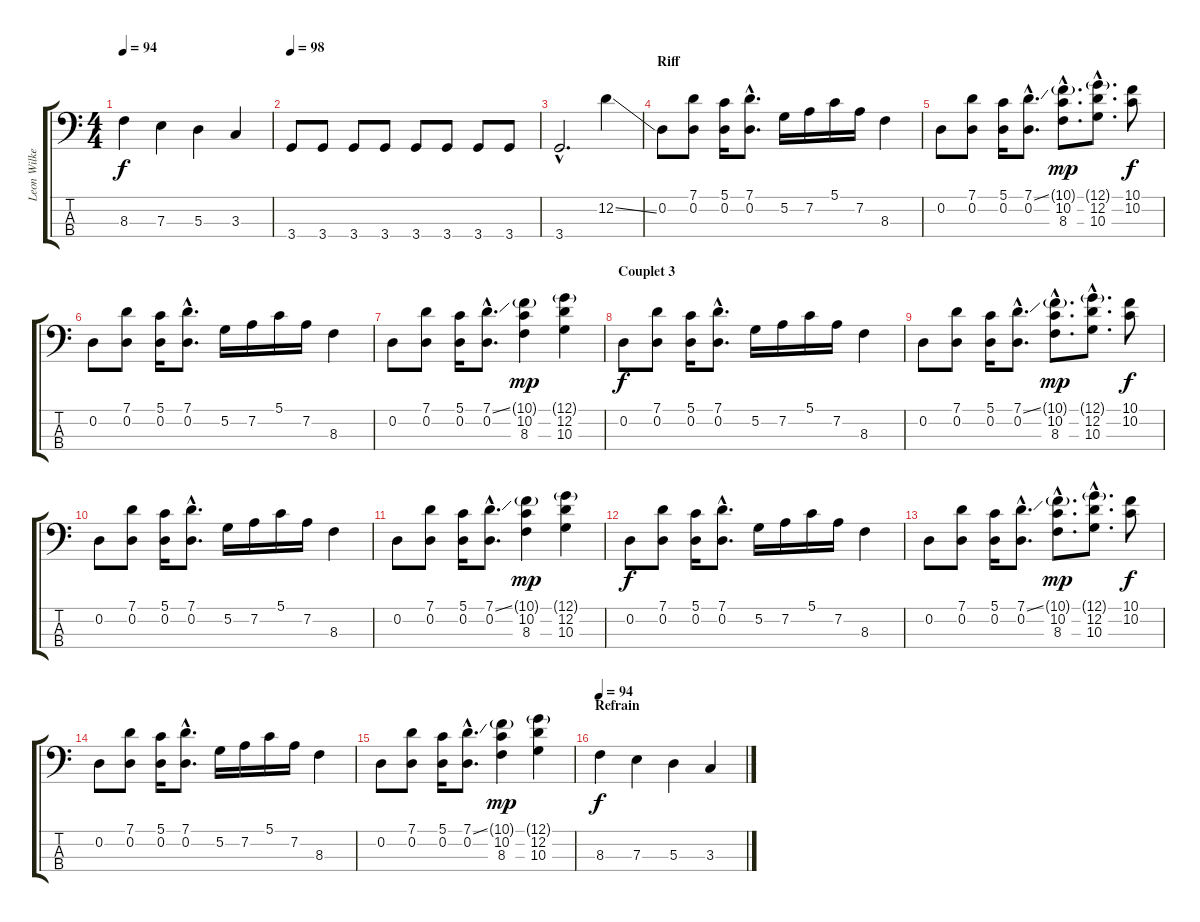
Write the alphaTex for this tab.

\track ("Leon Wilkeson (bass guitar)" "Leon Wilke") {instrument electricbasspick}
\staff {score tabs}
\tuning (G2 D2 A1 E1) {hide}
\ts (4 4)
\tempo 94
\clef f4
\ks c
8.3.4{dy f} 7.3.4 5.3.4 3.3.4 |
\tempo 98
3.4.8 3.4.8 3.4.8 3.4.8 3.4.8 3.4.8 3.4.8 3.4.8 |
3.4{hac}.2{d} 12.2{ss}.4 |
\section ("" "Riff")
0.2.8 (7.1 0.2).8 (5.1 0.2).16 (7.1{hac} 0.2{hac}).8{d} 5.2.16 7.2.16 5.1.16 7.2.16 8.3.4 |
0.2.8 (7.1 0.2).8 (5.1 0.2).16 (7.1{ss hac} 0.2{hac}).8{d} (10.1{g hac} 10.2{hac} 8.3{hac}).8{d dy mp} (12.1{g hac} 12.2{hac} 10.3{hac}).8{d} (10.1 10.2).8{dy f} |
0.2.8 (7.1 0.2).8 (5.1 0.2).16 (7.1{hac} 0.2{hac}).8{d} 5.2.16 7.2.16 5.1.16 7.2.16 8.3.4 |
0.2.8 (7.1 0.2).8 (5.1 0.2).16 (7.1{ss hac} 0.2{hac}).8{d} (10.1{g} 10.2 8.3).4{dy mp} (12.1{g} 12.2 10.3).4 |
\section ("" "Couplet 3")
0.2.8{dy f} (7.1 0.2).8 (5.1 0.2).16 (7.1{hac} 0.2{hac}).8{d} 5.2.16 7.2.16 5.1.16 7.2.16 8.3.4 |
0.2.8 (7.1 0.2).8 (5.1 0.2).16 (7.1{ss hac} 0.2{hac}).8{d} (10.1{g hac} 10.2{hac} 8.3{hac}).8{d dy mp} (12.1{g hac} 12.2{hac} 10.3{hac}).8{d} (10.1 10.2).8{dy f} |
0.2.8 (7.1 0.2).8 (5.1 0.2).16 (7.1{hac} 0.2{hac}).8{d} 5.2.16 7.2.16 5.1.16 7.2.16 8.3.4 |
0.2.8 (7.1 0.2).8 (5.1 0.2).16 (7.1{ss hac} 0.2{hac}).8{d} (10.1{g} 10.2 8.3).4{dy mp} (12.1{g} 12.2 10.3).4 |
0.2.8{dy f} (7.1 0.2).8 (5.1 0.2).16 (7.1{hac} 0.2{hac}).8{d} 5.2.16 7.2.16 5.1.16 7.2.16 8.3.4 |
0.2.8 (7.1 0.2).8 (5.1 0.2).16 (7.1{ss hac} 0.2{hac}).8{d} (10.1{g hac} 10.2{hac} 8.3{hac}).8{d dy mp} (12.1{g hac} 12.2{hac} 10.3{hac}).8{d} (10.1 10.2).8{dy f} |
0.2.8 (7.1 0.2).8 (5.1 0.2).16 (7.1{hac} 0.2{hac}).8{d} 5.2.16 7.2.16 5.1.16 7.2.16 8.3.4 |
0.2.8 (7.1 0.2).8 (5.1 0.2).16 (7.1{ss hac} 0.2{hac}).8{d} (10.1{g} 10.2 8.3).4{dy mp} (12.1{g} 12.2 10.3).4 |
\section ("" "Refrain")
\tempo 94
8.3.4{dy f} 7.3.4 5.3.4 3.3.4
